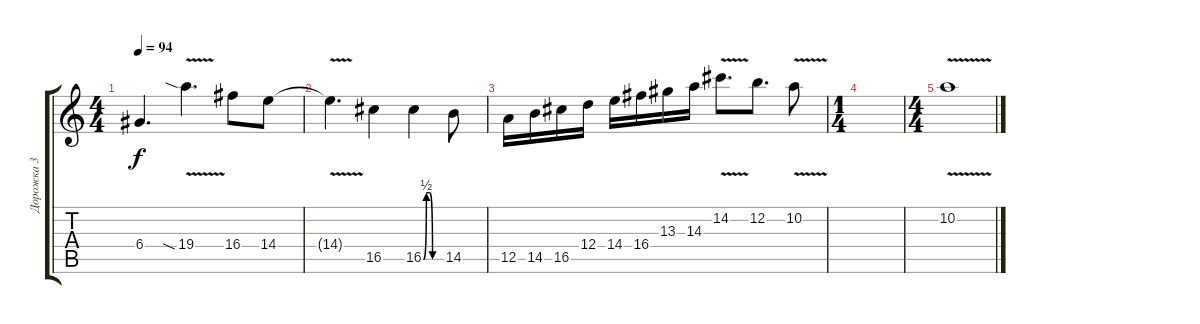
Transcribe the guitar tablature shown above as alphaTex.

\track ("Дорожка 3" "Дорожка 3") {instrument overdrivenguitar}
\staff {score tabs}
\tuning (E4 B3 G3 D3 A2 D2) {hide}
\ts (4 4)
\tempo 94
\clef g2
\ks c
6.4.4{d dy f} 19.4{v sia}.4{d} 16.4.8 14.4.8 |
14.4{v t}.4{d} 16.5.4 16.5{be (custom 0 0 10 2 20 2 30 0 60 0)}.4 14.5.8 |
12.5.16 14.5.16 16.5.16 12.4.16 14.4.16 16.4.16 13.3.16 14.3.16 14.2{v}.8{d} 12.2.8{d} 10.2{v}.8 |
\ts (1 4)
|
\ts (4 4)
10.2{v}.1
